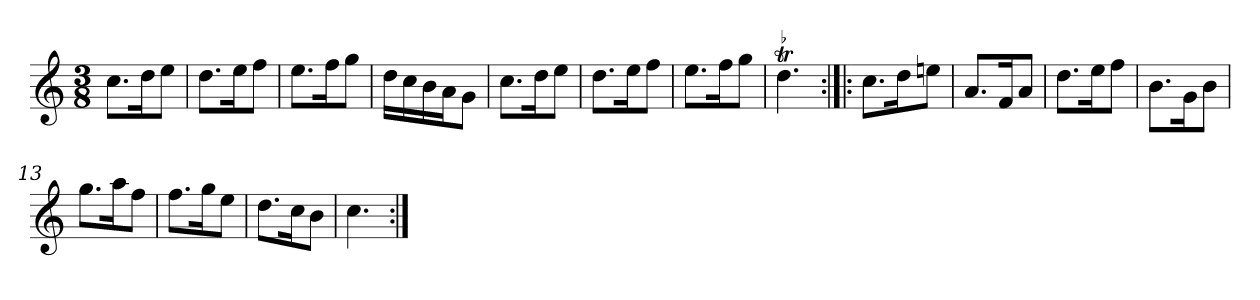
**kern
*part1
*staff1
*clefG2
*k[]
*C:
*M3/8
*MM120
=1
8.cc\L
16dd\K
8ee\J
=2
8.dd\L
16ee\K
8ff\J
=3
8.ee\L
16ff\K
8gg\J
=4
16dd\LL
16cc\
16b\
16a\J
8g\J
=5
8.cc\L
16dd\K
8ee\J
=6
8.dd\L
16ee\K
8ff\J
=7
8.ee\L
16ff\K
8gg\J
=8
!LO:TR:acc=-
4.ddt
=9:|!|:
8.cc\L
16dd\K
8een\J
=10
8.a/L
16f/K
8a/J
=11
8.dd\L
16ee\K
8ff\J
=12
8.b\L
16g\K
8b\J
=13
8.gg\L
16aa\K
8ff\J
=14
8.ff\L
16gg\K
8ee\J
=15
8.dd\L
16cc\K
8b\J
=16
4.cc
=:|!
*-
